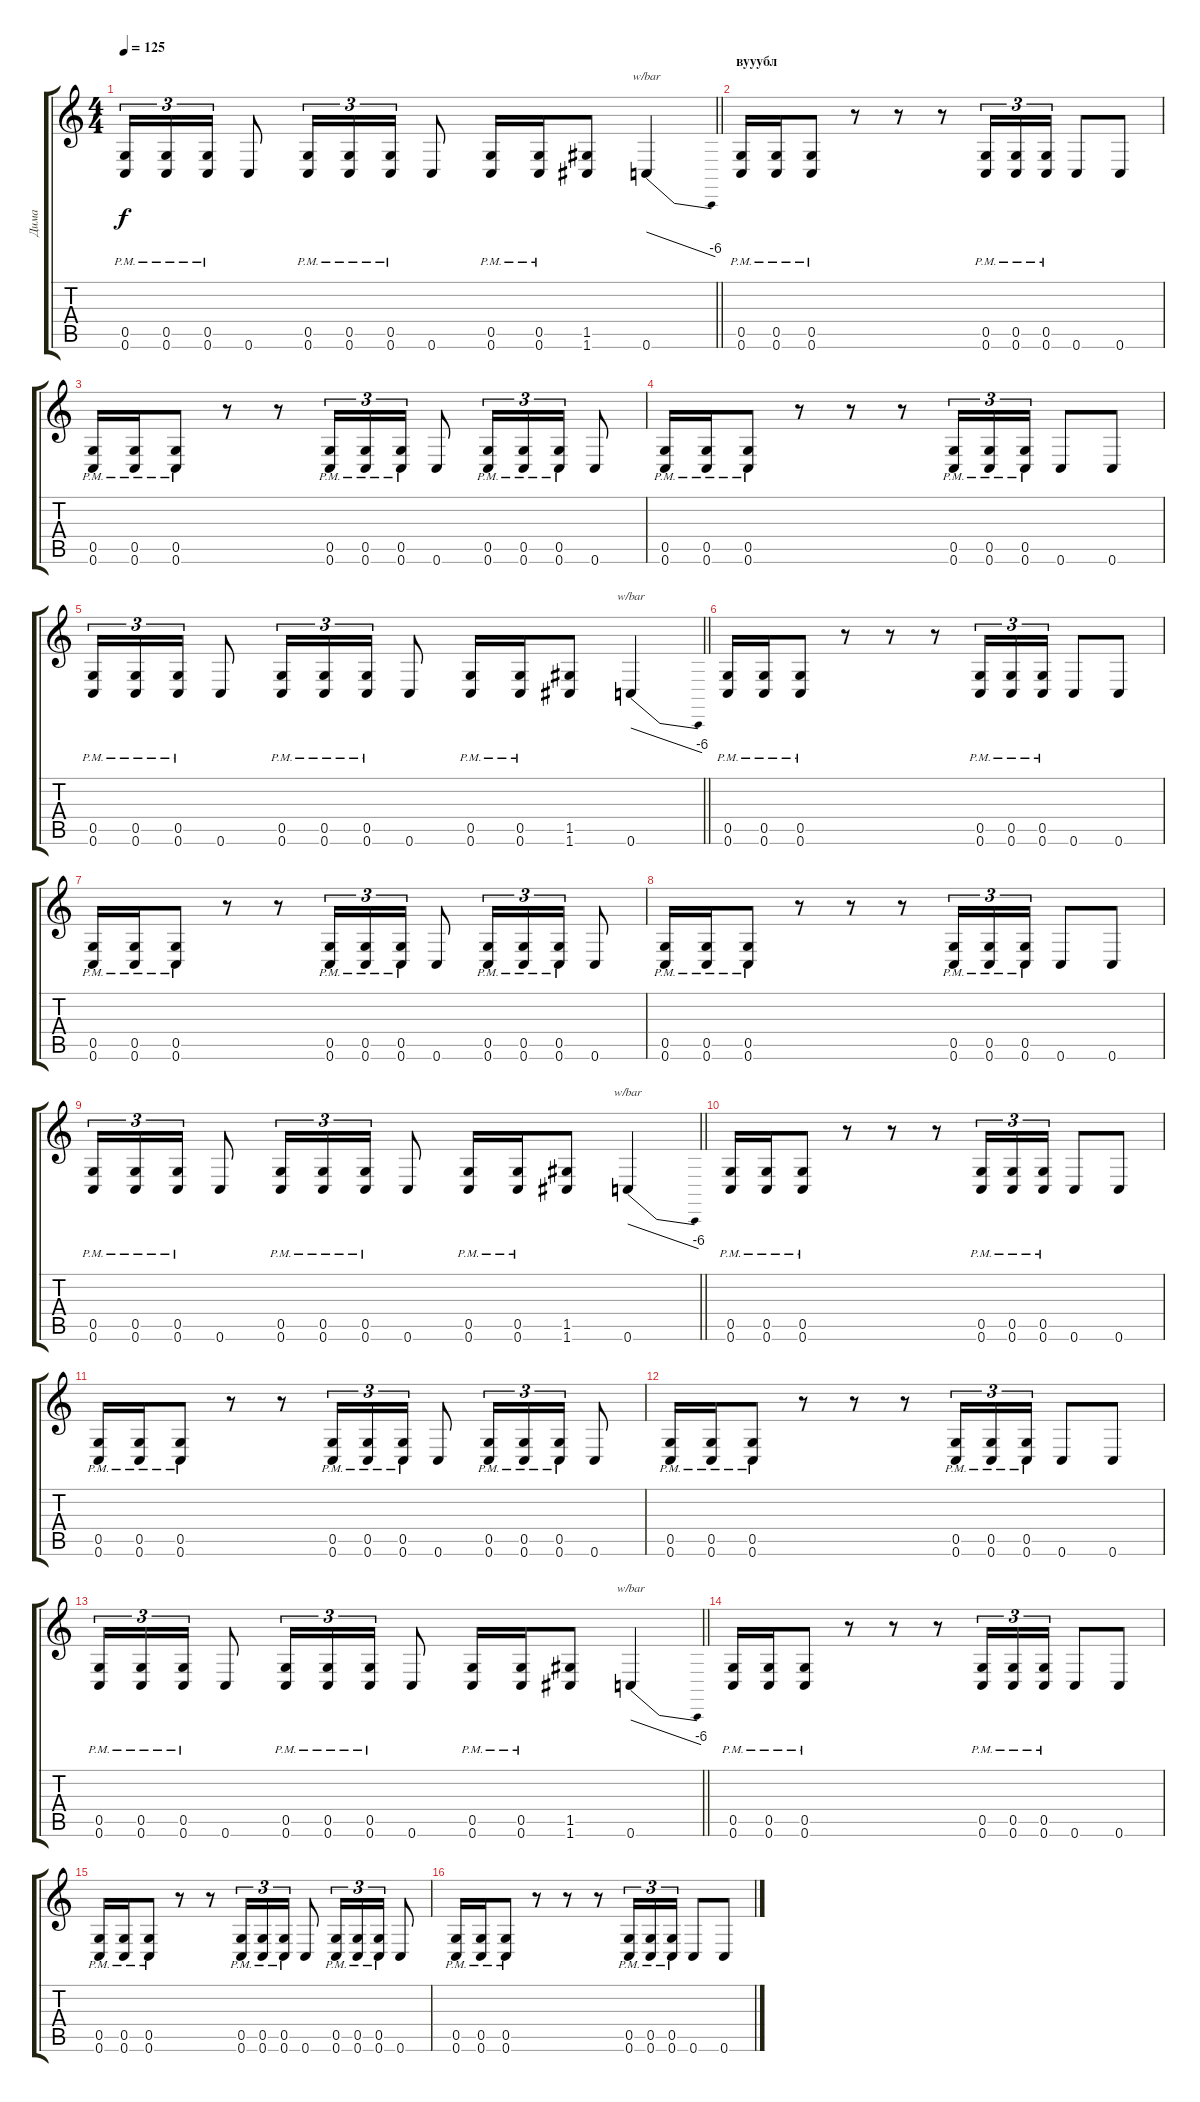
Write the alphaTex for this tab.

\track ("Дима" "Дима") {instrument distortionguitar}
\staff {score tabs}
\tuning (D4 A3 F3 C3 G2 C2) {hide}
\ts (4 4)
\tempo 125
\clef g2
\barLineRight lightlight
\ks c
(0.5{pm} 0.6{pm}).16{tu (3 2) dy f} (0.5{pm} 0.6{pm}).16{tu (3 2)} (0.5{pm} 0.6{pm}).16{tu (3 2)} 0.6.8 (0.5{pm} 0.6{pm}).16{tu (3 2)} (0.5{pm} 0.6{pm}).16{tu (3 2)} (0.5{pm} 0.6{pm}).16{tu (3 2)} 0.6.8 (0.5{pm} 0.6{pm}).16 (0.5{pm} 0.6{pm}).16 (1.5 1.6).8 0.6.4{tbe (dive default 0 0 60 -24)} |
\section ("" "вууубл")
(0.5{pm} 0.6{pm}).16 (0.5{pm} 0.6{pm}).16 (0.5{pm} 0.6{pm}).8 r.8 r.8 r.8 (0.5{pm} 0.6{pm}).16{tu (3 2)} (0.5{pm} 0.6{pm}).16{tu (3 2)} (0.5{pm} 0.6{pm}).16{tu (3 2)} 0.6.8 0.6.8 |
(0.5{pm} 0.6{pm}).16 (0.5{pm} 0.6{pm}).16 (0.5{pm} 0.6{pm}).8 r.8 r.8 (0.5{pm} 0.6{pm}).16{tu (3 2)} (0.5{pm} 0.6{pm}).16{tu (3 2)} (0.5{pm} 0.6{pm}).16{tu (3 2)} 0.6.8 (0.5{pm} 0.6{pm}).16{tu (3 2)} (0.5{pm} 0.6{pm}).16{tu (3 2)} (0.5{pm} 0.6{pm}).16{tu (3 2)} 0.6.8 |
(0.5{pm} 0.6{pm}).16 (0.5{pm} 0.6{pm}).16 (0.5{pm} 0.6{pm}).8 r.8 r.8 r.8 (0.5{pm} 0.6{pm}).16{tu (3 2)} (0.5{pm} 0.6{pm}).16{tu (3 2)} (0.5{pm} 0.6{pm}).16{tu (3 2)} 0.6.8 0.6.8 |
\barLineRight lightlight
(0.5{pm} 0.6{pm}).16{tu (3 2)} (0.5{pm} 0.6{pm}).16{tu (3 2)} (0.5{pm} 0.6{pm}).16{tu (3 2)} 0.6.8 (0.5{pm} 0.6{pm}).16{tu (3 2)} (0.5{pm} 0.6{pm}).16{tu (3 2)} (0.5{pm} 0.6{pm}).16{tu (3 2)} 0.6.8 (0.5{pm} 0.6{pm}).16 (0.5{pm} 0.6{pm}).16 (1.5 1.6).8 0.6.4{tbe (dive default 0 0 60 -24)} |
(0.5{pm} 0.6{pm}).16 (0.5{pm} 0.6{pm}).16 (0.5{pm} 0.6{pm}).8 r.8 r.8 r.8 (0.5{pm} 0.6{pm}).16{tu (3 2)} (0.5{pm} 0.6{pm}).16{tu (3 2)} (0.5{pm} 0.6{pm}).16{tu (3 2)} 0.6.8 0.6.8 |
(0.5{pm} 0.6{pm}).16 (0.5{pm} 0.6{pm}).16 (0.5{pm} 0.6{pm}).8 r.8 r.8 (0.5{pm} 0.6{pm}).16{tu (3 2)} (0.5{pm} 0.6{pm}).16{tu (3 2)} (0.5{pm} 0.6{pm}).16{tu (3 2)} 0.6.8 (0.5{pm} 0.6{pm}).16{tu (3 2)} (0.5{pm} 0.6{pm}).16{tu (3 2)} (0.5{pm} 0.6{pm}).16{tu (3 2)} 0.6.8 |
(0.5{pm} 0.6{pm}).16 (0.5{pm} 0.6{pm}).16 (0.5{pm} 0.6{pm}).8 r.8 r.8 r.8 (0.5{pm} 0.6{pm}).16{tu (3 2)} (0.5{pm} 0.6{pm}).16{tu (3 2)} (0.5{pm} 0.6{pm}).16{tu (3 2)} 0.6.8 0.6.8 |
\barLineRight lightlight
(0.5{pm} 0.6{pm}).16{tu (3 2)} (0.5{pm} 0.6{pm}).16{tu (3 2)} (0.5{pm} 0.6{pm}).16{tu (3 2)} 0.6.8 (0.5{pm} 0.6{pm}).16{tu (3 2)} (0.5{pm} 0.6{pm}).16{tu (3 2)} (0.5{pm} 0.6{pm}).16{tu (3 2)} 0.6.8 (0.5{pm} 0.6{pm}).16 (0.5{pm} 0.6{pm}).16 (1.5 1.6).8 0.6.4{tbe (dive default 0 0 60 -24)} |
(0.5{pm} 0.6{pm}).16 (0.5{pm} 0.6{pm}).16 (0.5{pm} 0.6{pm}).8 r.8 r.8 r.8 (0.5{pm} 0.6{pm}).16{tu (3 2)} (0.5{pm} 0.6{pm}).16{tu (3 2)} (0.5{pm} 0.6{pm}).16{tu (3 2)} 0.6.8 0.6.8 |
(0.5{pm} 0.6{pm}).16 (0.5{pm} 0.6{pm}).16 (0.5{pm} 0.6{pm}).8 r.8 r.8 (0.5{pm} 0.6{pm}).16{tu (3 2)} (0.5{pm} 0.6{pm}).16{tu (3 2)} (0.5{pm} 0.6{pm}).16{tu (3 2)} 0.6.8 (0.5{pm} 0.6{pm}).16{tu (3 2)} (0.5{pm} 0.6{pm}).16{tu (3 2)} (0.5{pm} 0.6{pm}).16{tu (3 2)} 0.6.8 |
(0.5{pm} 0.6{pm}).16 (0.5{pm} 0.6{pm}).16 (0.5{pm} 0.6{pm}).8 r.8 r.8 r.8 (0.5{pm} 0.6{pm}).16{tu (3 2)} (0.5{pm} 0.6{pm}).16{tu (3 2)} (0.5{pm} 0.6{pm}).16{tu (3 2)} 0.6.8 0.6.8 |
\barLineRight lightlight
(0.5{pm} 0.6{pm}).16{tu (3 2)} (0.5{pm} 0.6{pm}).16{tu (3 2)} (0.5{pm} 0.6{pm}).16{tu (3 2)} 0.6.8 (0.5{pm} 0.6{pm}).16{tu (3 2)} (0.5{pm} 0.6{pm}).16{tu (3 2)} (0.5{pm} 0.6{pm}).16{tu (3 2)} 0.6.8 (0.5{pm} 0.6{pm}).16 (0.5{pm} 0.6{pm}).16 (1.5 1.6).8 0.6.4{tbe (dive default 0 0 60 -24)} |
(0.5{pm} 0.6{pm}).16 (0.5{pm} 0.6{pm}).16 (0.5{pm} 0.6{pm}).8 r.8 r.8 r.8 (0.5{pm} 0.6{pm}).16{tu (3 2)} (0.5{pm} 0.6{pm}).16{tu (3 2)} (0.5{pm} 0.6{pm}).16{tu (3 2)} 0.6.8 0.6.8 |
(0.5{pm} 0.6{pm}).16 (0.5{pm} 0.6{pm}).16 (0.5{pm} 0.6{pm}).8 r.8 r.8 (0.5{pm} 0.6{pm}).16{tu (3 2)} (0.5{pm} 0.6{pm}).16{tu (3 2)} (0.5{pm} 0.6{pm}).16{tu (3 2)} 0.6.8 (0.5{pm} 0.6{pm}).16{tu (3 2)} (0.5{pm} 0.6{pm}).16{tu (3 2)} (0.5{pm} 0.6{pm}).16{tu (3 2)} 0.6.8 |
(0.5{pm} 0.6{pm}).16 (0.5{pm} 0.6{pm}).16 (0.5{pm} 0.6{pm}).8 r.8 r.8 r.8 (0.5{pm} 0.6{pm}).16{tu (3 2)} (0.5{pm} 0.6{pm}).16{tu (3 2)} (0.5{pm} 0.6{pm}).16{tu (3 2)} 0.6.8 0.6.8
